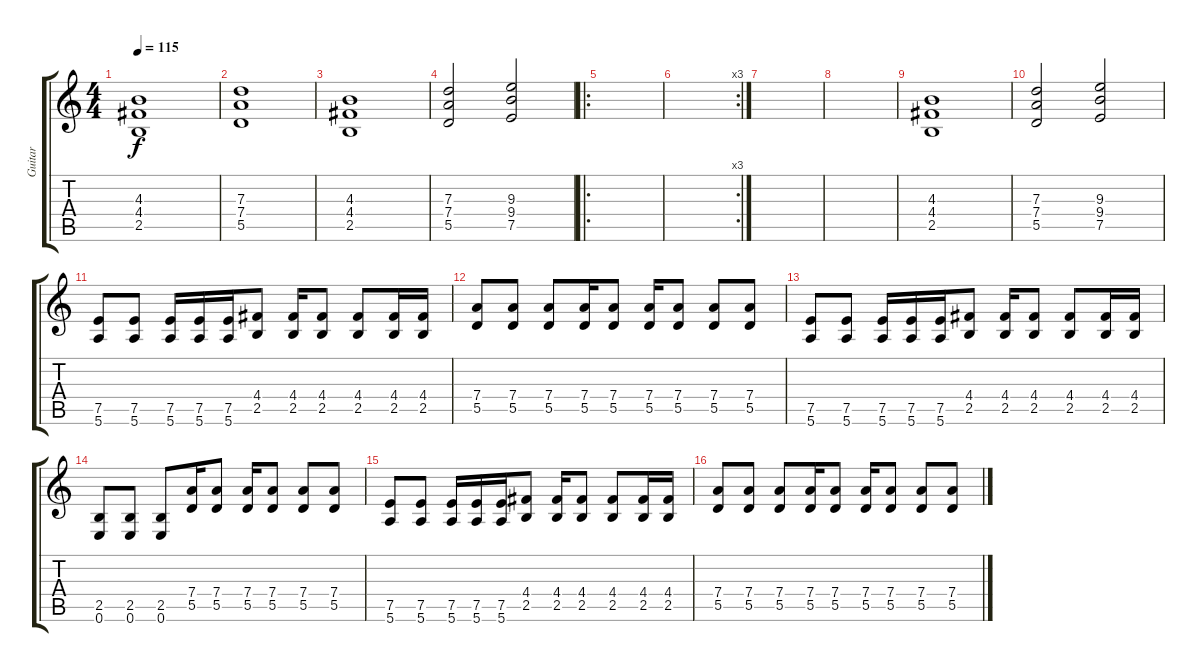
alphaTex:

\track ("Guitar" "Guitar") {instrument distortionguitar}
\staff {score tabs}
\tuning (E4 B3 G3 D3 A2 E2) {hide}
\ts (4 4)
\tempo 115
\clef g2
\ks c
(4.3 4.4 2.5).1{dy f} |
(7.3 7.4 5.5).1 |
(4.3 4.4 2.5).1 |
(7.3 7.4 5.5).2 (9.3 9.4 7.5).2 |
\ro
|
\rc 3
|
|
|
(4.3 4.4 2.5).1 |
(7.3 7.4 5.5).2 (9.3 9.4 7.5).2 |
(7.5 5.6).8 (7.5 5.6).8 (7.5 5.6).16 (7.5 5.6).16 (7.5 5.6).16 (4.4 2.5).8 (4.4 2.5).16 (4.4 2.5).8 (4.4 2.5).8 (4.4 2.5).16 (4.4 2.5).16 |
(7.4 5.5).8 (7.4 5.5).8 (7.4 5.5).8 (7.4 5.5).16 (7.4 5.5).8 (7.4 5.5).16 (7.4 5.5).8 (7.4 5.5).8 (7.4 5.5).8 |
(7.5 5.6).8 (7.5 5.6).8 (7.5 5.6).16 (7.5 5.6).16 (7.5 5.6).16 (4.4 2.5).8 (4.4 2.5).16 (4.4 2.5).8 (4.4 2.5).8 (4.4 2.5).16 (4.4 2.5).16 |
(2.5 0.6).8 (2.5 0.6).8 (2.5 0.6).8 (7.4 5.5).16 (7.4 5.5).8 (7.4 5.5).16 (7.4 5.5).8 (7.4 5.5).8 (7.4 5.5).8 |
(7.5 5.6).8 (7.5 5.6).8 (7.5 5.6).16 (7.5 5.6).16 (7.5 5.6).16 (4.4 2.5).8 (4.4 2.5).16 (4.4 2.5).8 (4.4 2.5).8 (4.4 2.5).16 (4.4 2.5).16 |
(7.4 5.5).8 (7.4 5.5).8 (7.4 5.5).8 (7.4 5.5).16 (7.4 5.5).8 (7.4 5.5).16 (7.4 5.5).8 (7.4 5.5).8 (7.4 5.5).8
